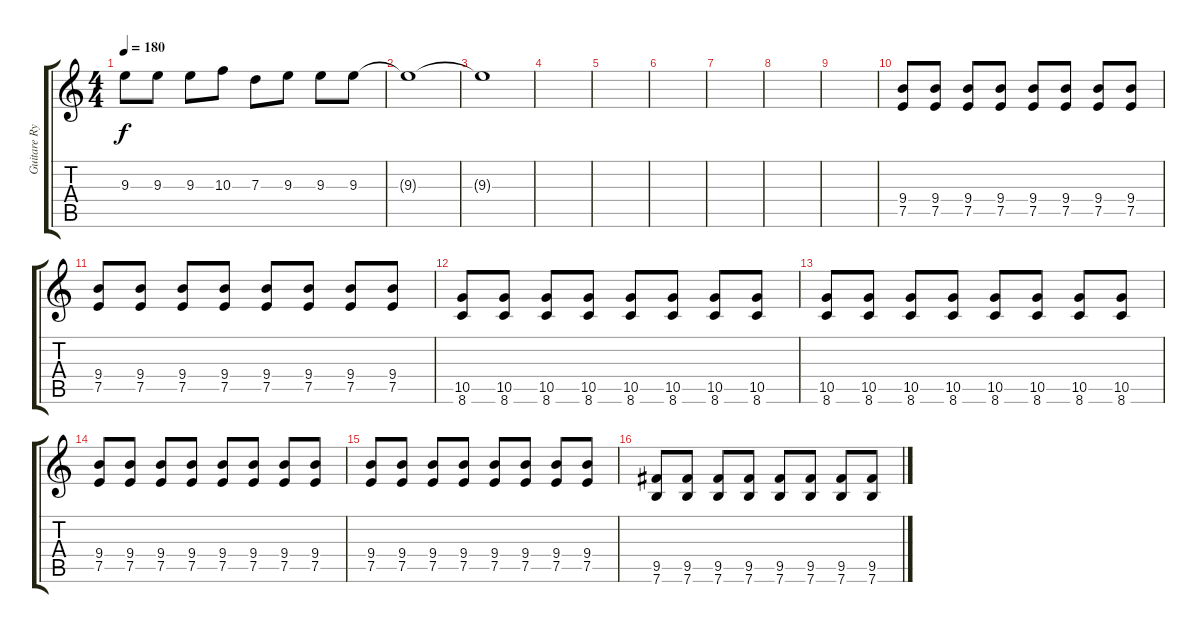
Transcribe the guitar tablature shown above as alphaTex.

\track ("Guitare Rythmique" "Guitare Ry") {instrument distortionguitar}
\staff {score tabs}
\tuning (E4 B3 G3 D3 A2 E2) {hide}
\ts (4 4)
\tempo 180
\clef g2
\ks c
9.3{t}.8{dy f} 9.3.8 9.3.8 10.3.8 7.3.8 9.3.8 9.3.8 9.3.8 |
9.3{t}.1{volume 0} |
9.3{t}.1 |
|
|
|
|
|
|
(9.4 7.5).8{volume 8} (9.4 7.5).8 (9.4 7.5).8 (9.4 7.5).8 (9.4 7.5).8 (9.4 7.5).8 (9.4 7.5).8 (9.4 7.5).8 |
(9.4 7.5).8 (9.4 7.5).8 (9.4 7.5).8 (9.4 7.5).8 (9.4 7.5).8 (9.4 7.5).8 (9.4 7.5).8 (9.4 7.5).8 |
(10.5 8.6).8 (10.5 8.6).8 (10.5 8.6).8 (10.5 8.6).8 (10.5 8.6).8 (10.5 8.6).8 (10.5 8.6).8 (10.5 8.6).8 |
(10.5 8.6).8 (10.5 8.6).8 (10.5 8.6).8 (10.5 8.6).8 (10.5 8.6).8 (10.5 8.6).8 (10.5 8.6).8 (10.5 8.6).8 |
(9.4 7.5).8 (9.4 7.5).8 (9.4 7.5).8 (9.4 7.5).8 (9.4 7.5).8 (9.4 7.5).8 (9.4 7.5).8 (9.4 7.5).8 |
(9.4 7.5).8 (9.4 7.5).8 (9.4 7.5).8 (9.4 7.5).8 (9.4 7.5).8 (9.4 7.5).8 (9.4 7.5).8 (9.4 7.5).8 |
(9.5 7.6).8 (9.5 7.6).8 (9.5 7.6).8 (9.5 7.6).8 (9.5 7.6).8 (9.5 7.6).8 (9.5 7.6).8 (9.5 7.6).8
